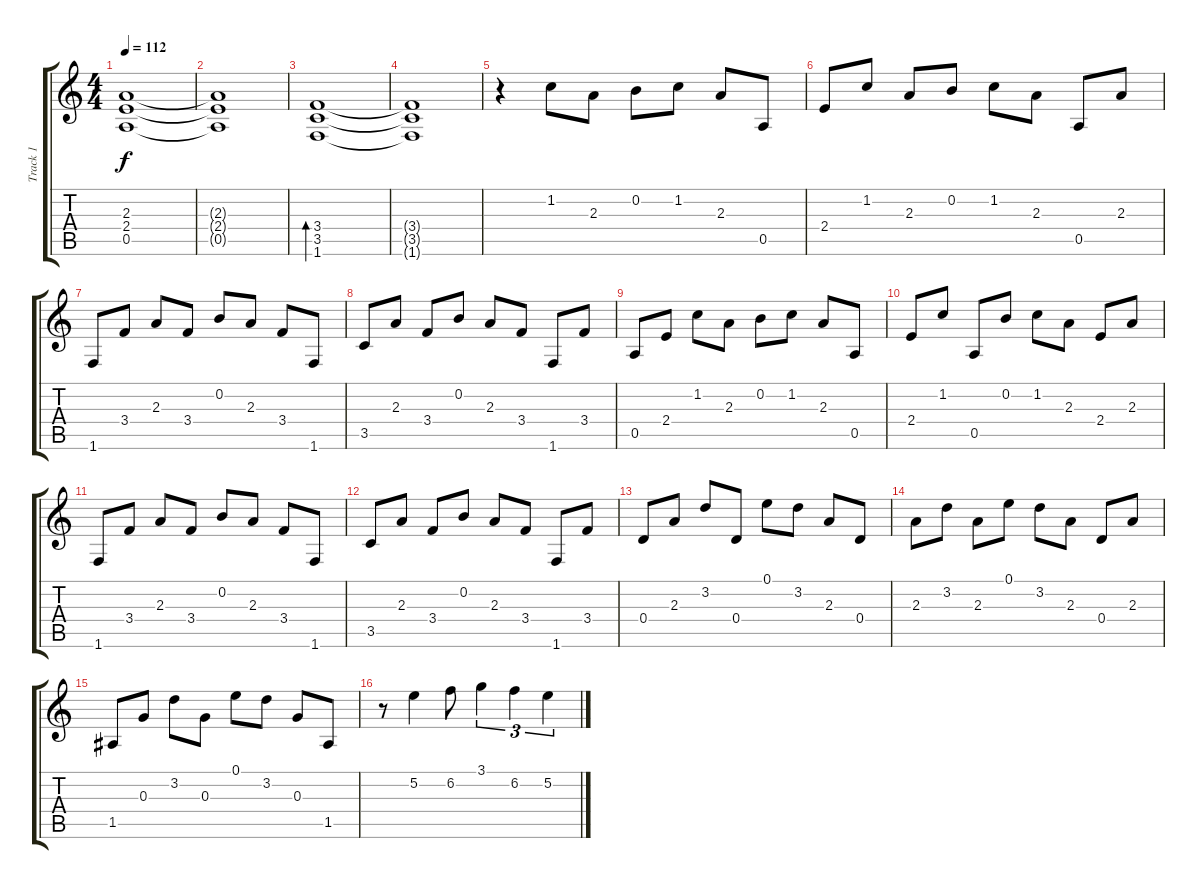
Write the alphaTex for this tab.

\track ("Track 1" "Track 1") {instrument acousticguitarsteel}
\staff {score tabs}
\tuning (E4 B3 G3 D3 A2 E2) {hide}
\ts (4 4)
\tempo 112
\clef g2
\ks c
(2.3 2.4 0.5).1{dy f} |
(2.3{t} 2.4{t} 0.5{t}).1 |
(3.4 3.5 1.6).1{bd 480} |
(3.4{t} 3.5{t} 1.6{t}).1 |
r.4 1.2.8 2.3.8 0.2.8 1.2.8 2.3.8 0.5.8 |
2.4.8 1.2.8 2.3.8 0.2.8 1.2.8 2.3.8 0.5.8 2.3.8 |
1.6.8 3.4.8 2.3.8 3.4.8 0.2.8 2.3.8 3.4.8 1.6.8 |
3.5.8 2.3.8 3.4.8 0.2.8 2.3.8 3.4.8 1.6.8 3.4.8 |
0.5.8 2.4.8 1.2.8 2.3.8 0.2.8 1.2.8 2.3.8 0.5.8 |
2.4.8 1.2.8 0.5.8 0.2.8 1.2.8 2.3.8 2.4.8 2.3.8 |
1.6.8 3.4.8 2.3.8 3.4.8 0.2.8 2.3.8 3.4.8 1.6.8 |
3.5.8 2.3.8 3.4.8 0.2.8 2.3.8 3.4.8 1.6.8 3.4.8 |
0.4.8 2.3.8 3.2.8 0.4.8 0.1.8 3.2.8 2.3.8 0.4.8 |
2.3.8 3.2.8 2.3.8 0.1.8 3.2.8 2.3.8 0.4.8 2.3.8 |
1.5.8 0.3.8 3.2.8 0.3.8 0.1.8 3.2.8 0.3.8 1.5.8 |
r.8 5.2.4 6.2.8 3.1.4{tu (3 2)} 6.2.4{tu (3 2)} 5.2.4{tu (3 2)}
